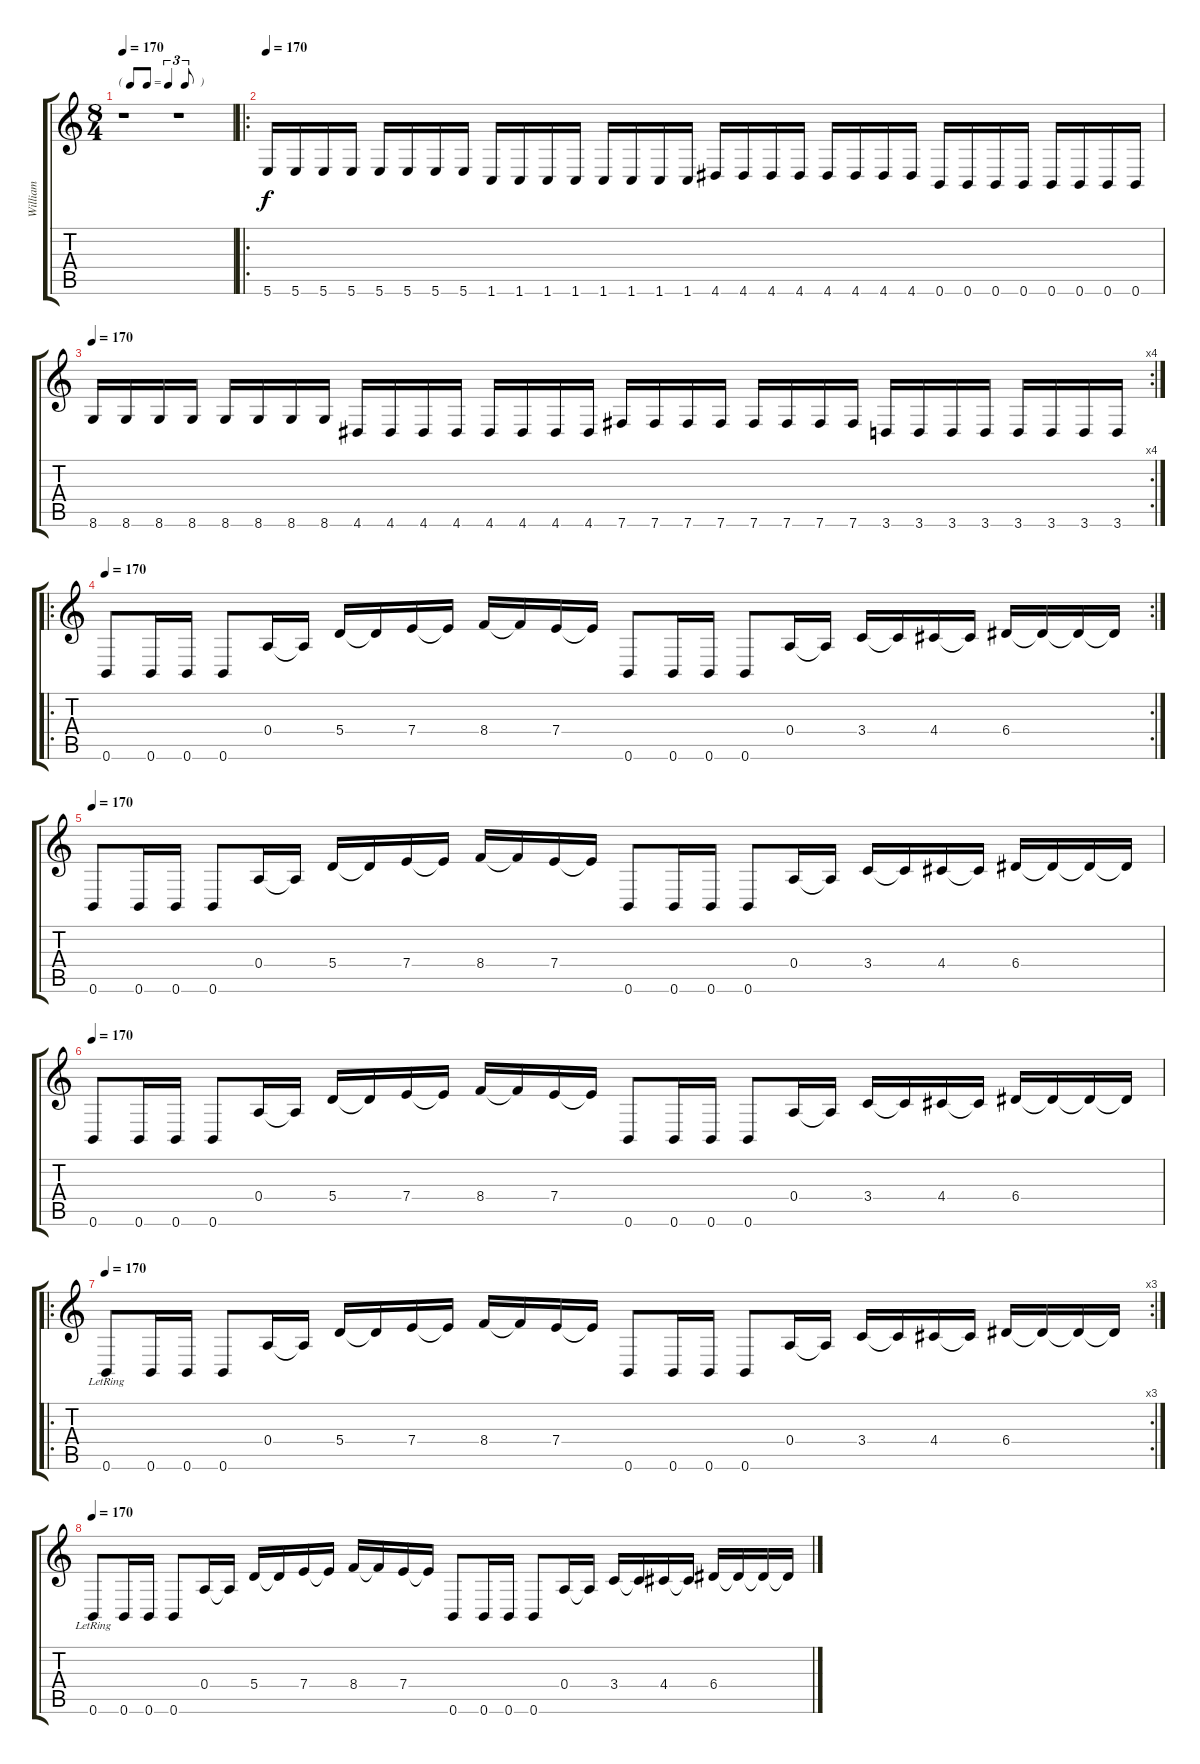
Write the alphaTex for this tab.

\track ("William" "William") {instrument distortionguitar}
\staff {score tabs}
\tuning (B3 Gb3 D3 A2 E2 B1) {hide}
\ts (8 4)
\tf triplet8th
\tempo 170
\clef g2
\ks c
r.1{dy f} r.1 |
\ro
\tempo 170
5.6.16 5.6.16 5.6.16 5.6.16 5.6.16 5.6.16 5.6.16 5.6.16 1.6.16 1.6.16 1.6.16 1.6.16 1.6.16 1.6.16 1.6.16 1.6.16 4.6.16 4.6.16 4.6.16 4.6.16 4.6.16 4.6.16 4.6.16 4.6.16 0.6.16 0.6.16 0.6.16 0.6.16 0.6.16 0.6.16 0.6.16 0.6.16 |
\rc 4
\tempo 170
8.6.16 8.6.16 8.6.16 8.6.16 8.6.16 8.6.16 8.6.16 8.6.16 4.6.16 4.6.16 4.6.16 4.6.16 4.6.16 4.6.16 4.6.16 4.6.16 7.6.16 7.6.16 7.6.16 7.6.16 7.6.16 7.6.16 7.6.16 7.6.16 3.6.16 3.6.16 3.6.16 3.6.16 3.6.16 3.6.16 3.6.16 3.6.16 |
\ro
\rc 2
\tempo 170
0.6.8 0.6.16 0.6.16 0.6.8 0.4.16 0.4{t}.16 5.4.16 5.4{t}.16 7.4.16 7.4{t}.16 8.4.16 8.4{t}.16 7.4.16 7.4{t}.16 0.6.8 0.6.16 0.6.16 0.6.8 0.4.16 0.4{t}.16 3.4.16 3.4{t}.16 4.4.16 4.4{t}.16 6.4.16 6.4{t}.16 6.4{t}.16 6.4{t}.16 |
\tempo 170
0.6.8 0.6.16 0.6.16 0.6.8 0.4.16 0.4{t}.16 5.4.16 5.4{t}.16 7.4.16 7.4{t}.16 8.4.16 8.4{t}.16 7.4.16 7.4{t}.16 0.6.8 0.6.16 0.6.16 0.6.8 0.4.16 0.4{t}.16 3.4.16 3.4{t}.16 4.4.16 4.4{t}.16 6.4.16 6.4{t}.16 6.4{t}.16 6.4{t}.16 |
\tempo 170
0.6.8 0.6.16 0.6.16 0.6.8 0.4.16 0.4{t}.16 5.4.16 5.4{t}.16 7.4.16 7.4{t}.16 8.4.16 8.4{t}.16 7.4.16 7.4{t}.16 0.6.8 0.6.16 0.6.16 0.6.8 0.4.16 0.4{t}.16 3.4.16 3.4{t}.16 4.4.16 4.4{t}.16 6.4.16 6.4{t}.16 6.4{t}.16 6.4{t}.16 |
\ro
\rc 3
\tempo 170
0.6{lr}.8 0.6.16 0.6.16 0.6.8 0.4.16 0.4{t}.16 5.4.16 5.4{t}.16 7.4.16 7.4{t}.16 8.4.16 8.4{t}.16 7.4.16 7.4{t}.16 0.6.8 0.6.16 0.6.16 0.6.8 0.4.16 0.4{t}.16 3.4.16 3.4{t}.16 4.4.16 4.4{t}.16 6.4.16 6.4{t}.16 6.4{t}.16 6.4{t}.16 |
\tempo 170
0.6{lr}.8 0.6.16 0.6.16 0.6.8 0.4.16 0.4{t}.16 5.4.16 5.4{t}.16 7.4.16 7.4{t}.16 8.4.16 8.4{t}.16 7.4.16 7.4{t}.16 0.6.8 0.6.16 0.6.16 0.6.8 0.4.16 0.4{t}.16 3.4.16 3.4{t}.16 4.4.16 4.4{t}.16 6.4.16 6.4{t}.16 6.4{t}.16 6.4{t}.16
